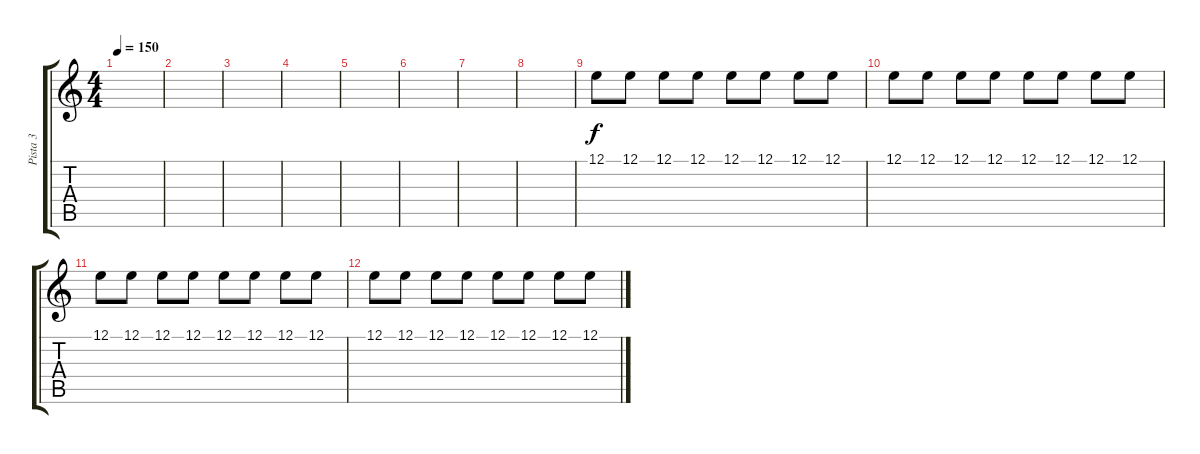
\track ("Pista 3" "Pista 3") {instrument brightacousticpiano}
\staff {score tabs}
\tuning (E4 B3 G3 D3 A2 E2) {hide}
\ts (4 4)
\tempo 150
\clef g2
\ks c
|
|
|
|
|
|
|
|
12.1.8 12.1.8 12.1.8 12.1.8 12.1.8 12.1.8 12.1.8 12.1.8 |
12.1.8 12.1.8 12.1.8 12.1.8 12.1.8 12.1.8 12.1.8 12.1.8 |
12.1.8 12.1.8 12.1.8 12.1.8 12.1.8 12.1.8 12.1.8 12.1.8 |
12.1.8 12.1.8 12.1.8 12.1.8 12.1.8 12.1.8 12.1.8 12.1.8
